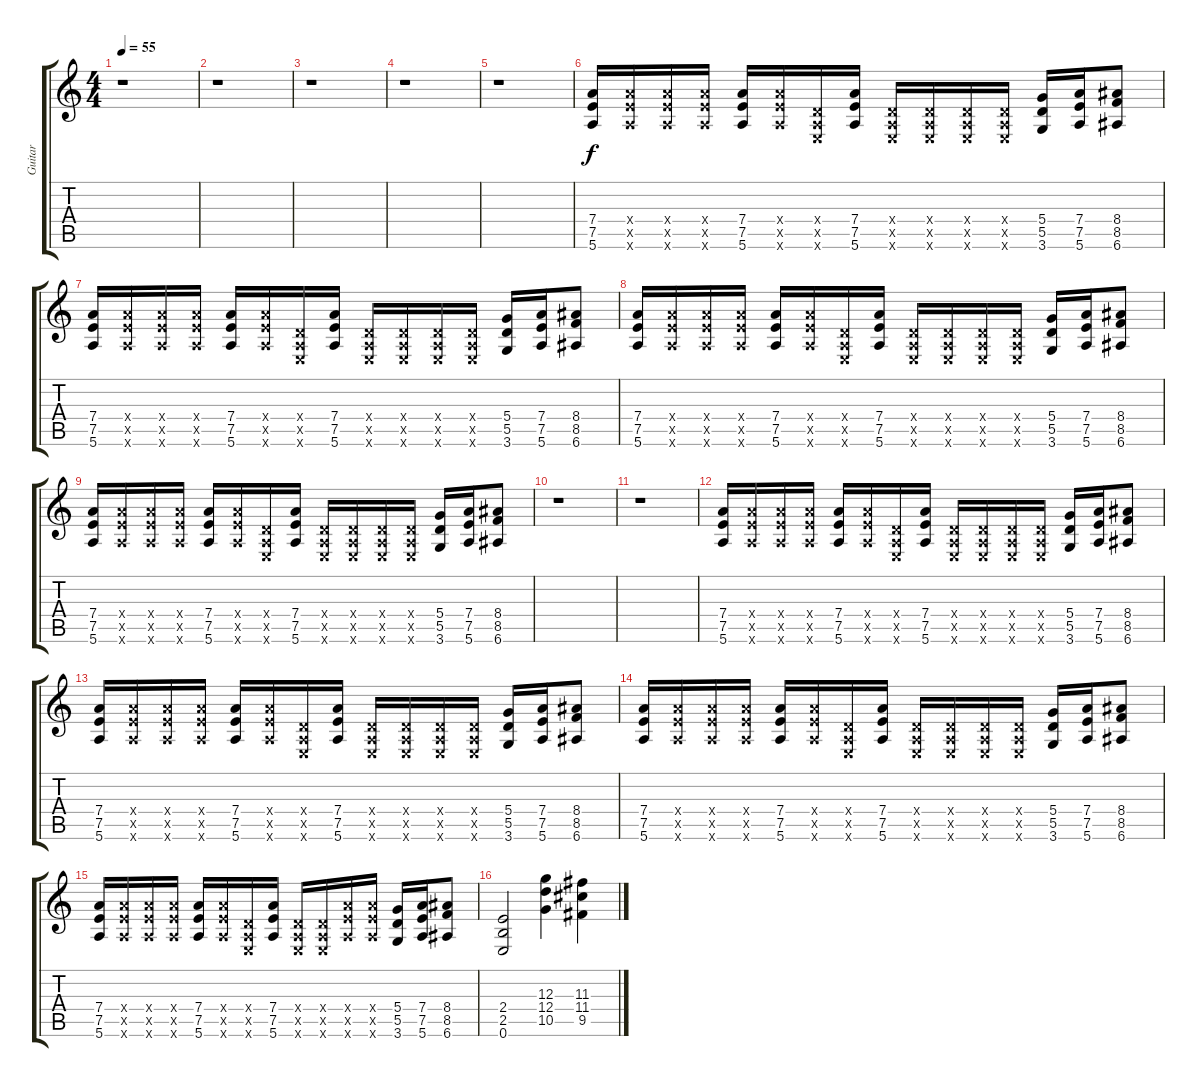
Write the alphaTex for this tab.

\track ("Guitar" "Guitar") {instrument overdrivenguitar}
\staff {score tabs}
\tuning (E4 B3 G3 D3 A2 E2) {hide}
\ts (4 4)
\tempo 55
\clef g2
\ks c
r.1{dy f} |
r.1 |
r.1 |
r.1 |
r.1 |
(7.4 7.5 5.6).16 (7.4{x} 7.5{x} 5.6{x}).16 (7.4{x} 7.5{x} 5.6{x}).16 (7.4{x} 7.5{x} 5.6{x}).16 (7.4 7.5 5.6).16 (7.4{x} 7.5{x} 5.6{x}).16 (0.4{x} 0.5{x} 0.6{x}).16 (7.4 7.5 5.6).16 (0.4{x} 0.5{x} 0.6{x}).16 (0.4{x} 0.5{x} 0.6{x}).16 (0.4{x} 0.5{x} 0.6{x}).16 (0.4{x} 0.5{x} 0.6{x}).16 (5.4 5.5 3.6).16 (7.4 7.5 5.6).16 (8.4 8.5 6.6).8 |
(7.4 7.5 5.6).16 (7.4{x} 7.5{x} 5.6{x}).16 (7.4{x} 7.5{x} 5.6{x}).16 (7.4{x} 7.5{x} 5.6{x}).16 (7.4 7.5 5.6).16 (7.4{x} 7.5{x} 5.6{x}).16 (0.4{x} 0.5{x} 0.6{x}).16 (7.4 7.5 5.6).16 (0.4{x} 0.5{x} 0.6{x}).16 (0.4{x} 0.5{x} 0.6{x}).16 (0.4{x} 0.5{x} 0.6{x}).16 (0.4{x} 0.5{x} 0.6{x}).16 (5.4 5.5 3.6).16 (7.4 7.5 5.6).16 (8.4 8.5 6.6).8 |
(7.4 7.5 5.6).16 (7.4{x} 7.5{x} 5.6{x}).16 (7.4{x} 7.5{x} 5.6{x}).16 (7.4{x} 7.5{x} 5.6{x}).16 (7.4 7.5 5.6).16 (7.4{x} 7.5{x} 5.6{x}).16 (0.4{x} 0.5{x} 0.6{x}).16 (7.4 7.5 5.6).16 (0.4{x} 0.5{x} 0.6{x}).16 (0.4{x} 0.5{x} 0.6{x}).16 (0.4{x} 0.5{x} 0.6{x}).16 (0.4{x} 0.5{x} 0.6{x}).16 (5.4 5.5 3.6).16 (7.4 7.5 5.6).16 (8.4 8.5 6.6).8 |
(7.4 7.5 5.6).16 (7.4{x} 7.5{x} 5.6{x}).16 (7.4{x} 7.5{x} 5.6{x}).16 (7.4{x} 7.5{x} 5.6{x}).16 (7.4 7.5 5.6).16 (7.4{x} 7.5{x} 5.6{x}).16 (0.4{x} 0.5{x} 0.6{x}).16 (7.4 7.5 5.6).16 (0.4{x} 0.5{x} 0.6{x}).16 (0.4{x} 0.5{x} 0.6{x}).16 (0.4{x} 0.5{x} 0.6{x}).16 (0.4{x} 0.5{x} 0.6{x}).16 (5.4 5.5 3.6).16 (7.4 7.5 5.6).16 (8.4 8.5 6.6).8 |
r.1 |
r.1 |
(7.4 7.5 5.6).16 (7.4{x} 7.5{x} 5.6{x}).16 (7.4{x} 7.5{x} 5.6{x}).16 (7.4{x} 7.5{x} 5.6{x}).16 (7.4 7.5 5.6).16 (7.4{x} 7.5{x} 5.6{x}).16 (0.4{x} 0.5{x} 0.6{x}).16 (7.4 7.5 5.6).16 (0.4{x} 0.5{x} 0.6{x}).16 (0.4{x} 0.5{x} 0.6{x}).16 (0.4{x} 0.5{x} 0.6{x}).16 (0.4{x} 0.5{x} 0.6{x}).16 (5.4 5.5 3.6).16 (7.4 7.5 5.6).16 (8.4 8.5 6.6).8 |
(7.4 7.5 5.6).16 (7.4{x} 7.5{x} 5.6{x}).16 (7.4{x} 7.5{x} 5.6{x}).16 (7.4{x} 7.5{x} 5.6{x}).16 (7.4 7.5 5.6).16 (7.4{x} 7.5{x} 5.6{x}).16 (0.4{x} 0.5{x} 0.6{x}).16 (7.4 7.5 5.6).16 (0.4{x} 0.5{x} 0.6{x}).16 (0.4{x} 0.5{x} 0.6{x}).16 (0.4{x} 0.5{x} 0.6{x}).16 (0.4{x} 0.5{x} 0.6{x}).16 (5.4 5.5 3.6).16 (7.4 7.5 5.6).16 (8.4 8.5 6.6).8 |
(7.4 7.5 5.6).16 (7.4{x} 7.5{x} 5.6{x}).16 (7.4{x} 7.5{x} 5.6{x}).16 (7.4{x} 7.5{x} 5.6{x}).16 (7.4 7.5 5.6).16 (7.4{x} 7.5{x} 5.6{x}).16 (0.4{x} 0.5{x} 0.6{x}).16 (7.4 7.5 5.6).16 (0.4{x} 0.5{x} 0.6{x}).16 (0.4{x} 0.5{x} 0.6{x}).16 (0.4{x} 0.5{x} 0.6{x}).16 (0.4{x} 0.5{x} 0.6{x}).16 (5.4 5.5 3.6).16 (7.4 7.5 5.6).16 (8.4 8.5 6.6).8 |
(7.4 7.5 5.6).16 (7.4{x} 7.5{x} 5.6{x}).16 (7.4{x} 7.5{x} 5.6{x}).16 (7.4{x} 7.5{x} 5.6{x}).16 (7.4 7.5 5.6).16 (7.4{x} 7.5{x} 5.6{x}).16 (0.4{x} 0.5{x} 0.6{x}).16 (7.4 7.5 5.6).16 (0.4{x} 0.5{x} 0.6{x}).16 (0.4{x} 0.5{x} 0.6{x}).16 (7.4{x} 7.5{x} 5.6{x}).16 (7.4{x} 7.5{x} 5.6{x}).16 (5.4 5.5 3.6).16 (7.4 7.5 5.6).16 (8.4 8.5 6.6).8 |
(2.4 2.5 0.6).2 (12.3 12.4 10.5).4 (11.3 11.4 9.5).4
